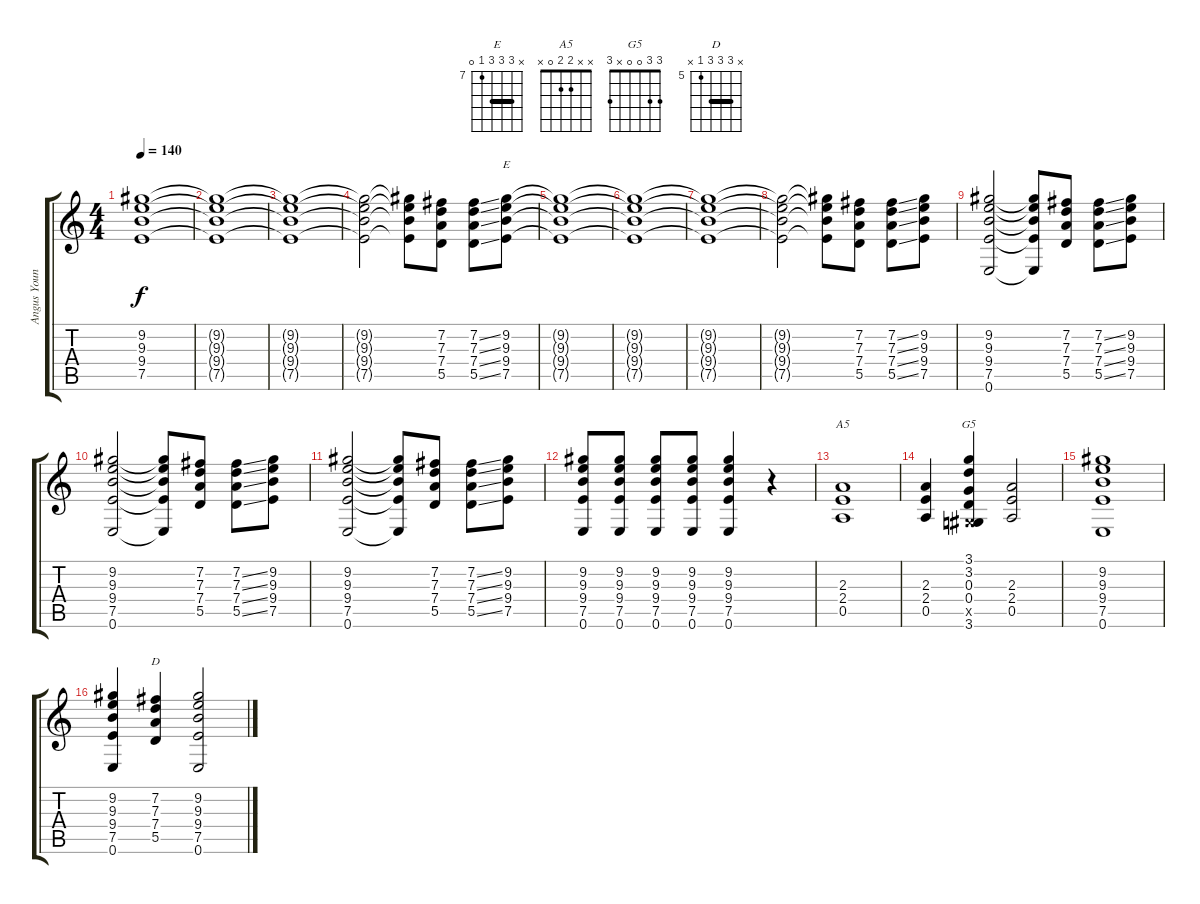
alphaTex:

\track ("Angus Young " "Angus Youn") {instrument overdrivenguitar}
\staff {score tabs}
\tuning (E4 B3 G3 D3 A2 E2) {hide}
\chord ("E" x 9 9 9 7 0) {firstfret 7 barre 9}
\chord ("A5" x x 2 2 0 x)
\chord ("G5" 3 3 0 0 x 3)
\chord ("D" x 7 7 7 5 x) {firstfret 5 barre 7}
\ts (4 4)
\tempo 140
\clef g2
\ks c
(9.2{t} 9.3{t} 9.4{t} 7.5{t}).1{dy f} |
(9.2{t} 9.3{t} 9.4{t} 7.5{t}).1 |
(9.2{t} 9.3{t} 9.4{t} 7.5{t}).1 |
(9.2{t} 9.3{t} 9.4{t} 7.5{t}).2 (9.2{t} 9.3{t} 9.4{t} 7.5{t}).8 (7.2 7.3 7.4 5.5).8 (7.2{ss} 7.3{ss} 7.4{ss} 5.5{ss}).8 (9.2 9.3 9.4 7.5).8{ch "E"} |
(9.2{t} 9.3{t} 9.4{t} 7.5{t}).1 |
(9.2{t} 9.3{t} 9.4{t} 7.5{t}).1 |
(9.2{t} 9.3{t} 9.4{t} 7.5{t}).1 |
(9.2{t} 9.3{t} 9.4{t} 7.5{t}).2 (9.2{t} 9.3{t} 9.4{t} 7.5{t}).8 (7.2 7.3 7.4 5.5).8 (7.2{ss} 7.3{ss} 7.4{ss} 5.5{ss}).8 (9.2 9.3 9.4 7.5).8 |
(9.2 9.3 9.4 7.5 0.6).2 (9.2{t} 9.3{t} 9.4{t} 7.5{t} 0.6{t}).8 (7.2 7.3 7.4 5.5).8 (7.2{ss} 7.3{ss} 7.4{ss} 5.5{ss}).8 (9.2 9.3 9.4 7.5).8 |
(9.2 9.3 9.4 7.5 0.6).2 (9.2{t} 9.3{t} 9.4{t} 7.5{t} 0.6{t}).8 (7.2 7.3 7.4 5.5).8 (7.2{ss} 7.3{ss} 7.4{ss} 5.5{ss}).8 (9.2 9.3 9.4 7.5).8 |
(9.2 9.3 9.4 7.5 0.6).2 (9.2{t} 9.3{t} 9.4{t} 7.5{t} 0.6{t}).8 (7.2 7.3 7.4 5.5).8 (7.2{ss} 7.3{ss} 7.4{ss} 5.5{ss}).8 (9.2 9.3 9.4 7.5).8 |
(9.2 9.3 9.4 7.5 0.6).8 (9.2 9.3 9.4 7.5 0.6).8 (9.2 9.3 9.4 7.5 0.6).8 (9.2 9.3 9.4 7.5 0.6).8 (9.2 9.3 9.4 7.5 0.6).4 r.4 |
(2.3 2.4 0.5).1{ch "A5"} |
(2.3 2.4 0.5).4 (3.1 3.2 0.3 0.4 -1.5{x} 3.6).4{ch "G5"} (2.3 2.4 0.5).2 |
(9.2 9.3 9.4 7.5 0.6).1 |
(9.2 9.3 9.4 7.5 0.6).4 (7.2 7.3 7.4 5.5).4{ch "D"} (9.2 9.3 9.4 7.5 0.6).2
